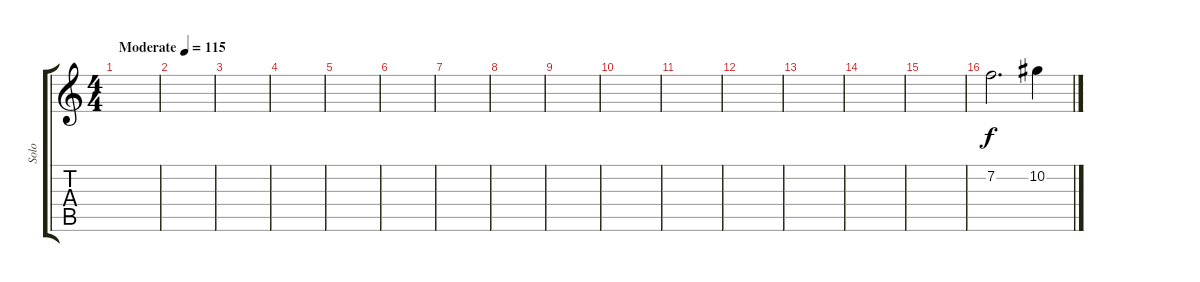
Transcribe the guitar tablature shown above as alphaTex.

\track ("Solo" "Solo") {instrument distortionguitar}
\staff {score tabs}
\tuning (Eb4 Bb3 Gb3 Db3 Ab2 Eb2) {hide}
\ts (4 4)
\tempo (115 "Moderate")
\clef g2
\ks c
|
|
|
|
|
|
|
|
|
|
|
|
|
|
|
7.2.2{d} 10.2.4
